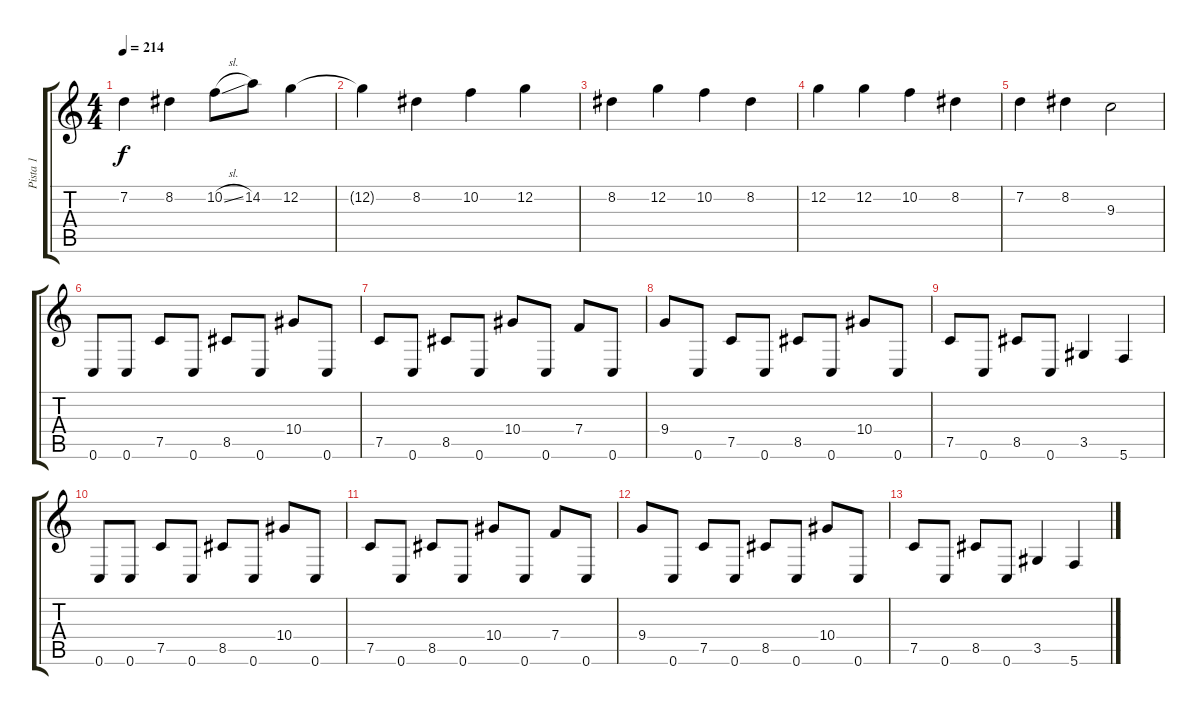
\track ("Pista 1" "Pista 1") {instrument distortionguitar}
\staff {score tabs}
\tuning (C4 G3 Eb3 Bb2 F2 C2) {hide}
\ts (4 4)
\tempo 214
\clef g2
\ks c
7.2{t}.4{dy f} 8.2.4 10.2{sl}.8 14.2.8 12.2.4 |
12.2{t}.4 8.2.4 10.2.4 12.2.4 |
8.2.4 12.2.4 10.2.4 8.2.4 |
12.2.4 12.2.4 10.2.4 8.2.4 |
7.2.4 8.2.4 9.3.2 |
0.6.8 0.6.8 7.5.8 0.6.8 8.5.8 0.6.8 10.4.8 0.6.8 |
7.5.8 0.6.8 8.5.8 0.6.8 10.4.8 0.6.8 7.4.8 0.6.8 |
9.4.8 0.6.8 7.5.8 0.6.8 8.5.8 0.6.8 10.4.8 0.6.8 |
7.5.8 0.6.8 8.5.8 0.6.8 3.5.4 5.6.4 |
0.6.8 0.6.8 7.5.8 0.6.8 8.5.8 0.6.8 10.4.8 0.6.8 |
7.5.8 0.6.8 8.5.8 0.6.8 10.4.8 0.6.8 7.4.8 0.6.8 |
9.4.8 0.6.8 7.5.8 0.6.8 8.5.8 0.6.8 10.4.8 0.6.8 |
7.5.8 0.6.8 8.5.8 0.6.8 3.5.4 5.6.4
